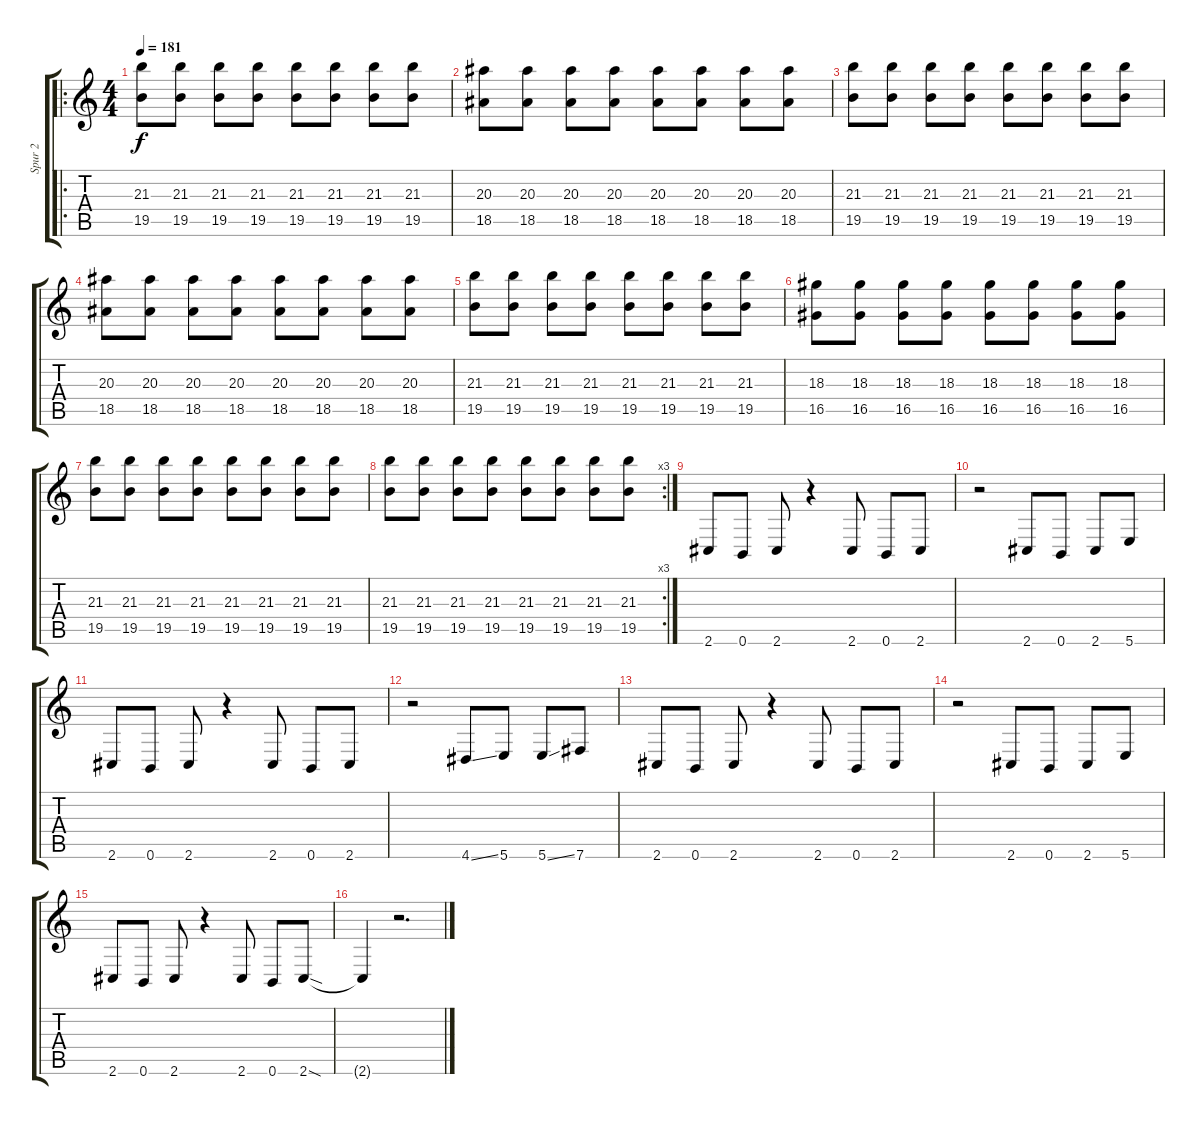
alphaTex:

\track ("Spur 2" "Spur 2") {instrument distortionguitar}
\staff {score tabs}
\tuning (B3 Gb3 D3 A2 E2 B1) {hide}
\ro
\ts (4 4)
\tempo 181
\clef g2
\ks c
(21.3 19.5).8{dy f} (21.3 19.5).8 (21.3 19.5).8 (21.3 19.5).8 (21.3 19.5).8 (21.3 19.5).8 (21.3 19.5).8 (21.3 19.5).8 |
(20.3 18.5).8 (20.3 18.5).8 (20.3 18.5).8 (20.3 18.5).8 (20.3 18.5).8 (20.3 18.5).8 (20.3 18.5).8 (20.3 18.5).8 |
(21.3 19.5).8 (21.3 19.5).8 (21.3 19.5).8 (21.3 19.5).8 (21.3 19.5).8 (21.3 19.5).8 (21.3 19.5).8 (21.3 19.5).8 |
(20.3 18.5).8 (20.3 18.5).8 (20.3 18.5).8 (20.3 18.5).8 (20.3 18.5).8 (20.3 18.5).8 (20.3 18.5).8 (20.3 18.5).8 |
(21.3 19.5).8 (21.3 19.5).8 (21.3 19.5).8 (21.3 19.5).8 (21.3 19.5).8 (21.3 19.5).8 (21.3 19.5).8 (21.3 19.5).8 |
(18.3 16.5).8 (18.3 16.5).8 (18.3 16.5).8 (18.3 16.5).8 (18.3 16.5).8 (18.3 16.5).8 (18.3 16.5).8 (18.3 16.5).8 |
(21.3 19.5).8 (21.3 19.5).8 (21.3 19.5).8 (21.3 19.5).8 (21.3 19.5).8 (21.3 19.5).8 (21.3 19.5).8 (21.3 19.5).8 |
\rc 3
(21.3 19.5).8 (21.3 19.5).8 (21.3 19.5).8 (21.3 19.5).8 (21.3 19.5).8 (21.3 19.5).8 (21.3 19.5).8 (21.3 19.5).8 |
2.6.8 0.6.8 2.6.8 r.4 2.6.8 0.6.8 2.6.8 |
r.2 2.6.8 0.6.8 2.6.8 5.6.8 |
2.6.8 0.6.8 2.6.8 r.4 2.6.8 0.6.8 2.6.8 |
r.2 4.6{ss}.8 5.6.8 5.6{ss}.8 7.6.8 |
2.6.8 0.6.8 2.6.8 r.4 2.6.8 0.6.8 2.6.8 |
r.2 2.6.8 0.6.8 2.6.8 5.6.8 |
2.6.8 0.6.8 2.6.8 r.4 2.6.8 0.6.8 2.6{sod}.8 |
2.6{t}.4 r.2{d}
